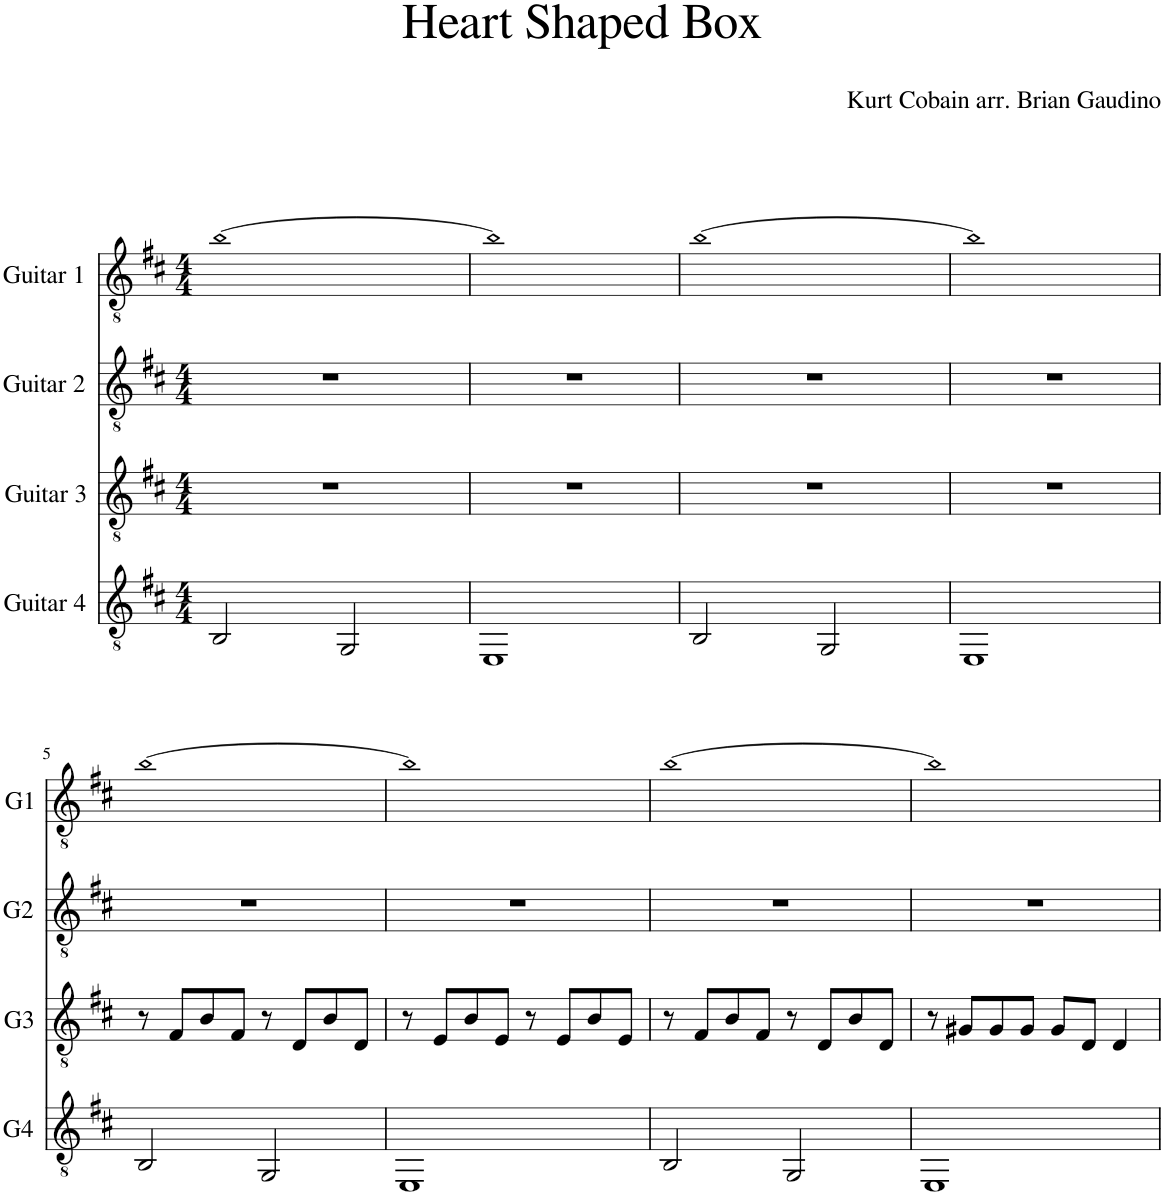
**kern	**kern	**kern	**kern
*part4	*part3	*part2	*part1
*staff4	*staff3	*staff2	*staff1
*I"Guitar 4	*I"Guitar 3	*I"Guitar 2	*I"Guitar 1
*I'G4	*I'G3	*I'G2	*I'G1
*clefGv2	*clefGv2	*clefGv2	*clefGv2
*k[f#c#]	*k[f#c#]	*k[f#c#]	*k[f#c#]
*M4/4	*M4/4	*M4/4	*M4/4
=1	=1	=1	=1
2BB/	1r	1r	[1b
2GG/	.	.	.
=2	=2	=2	=2
1EE	1r	1r	1b]
=3	=3	=3	=3
2BB/	1r	1r	[1b
2GG/	.	.	.
=4	=4	=4	=4
1EE	1r	1r	1b]
!!LO:LB:g=z
=5	=5	=5	=5
2BB/	8r	1r	[1b
.	8F#/L	.	.
.	8B/	.	.
.	8F#/J	.	.
2GG/	8r	.	.
.	8D/L	.	.
.	8B/	.	.
.	8D/J	.	.
=6	=6	=6	=6
1EE	8r	1r	1b]
.	8E/L	.	.
.	8B/	.	.
.	8E/J	.	.
.	8r	.	.
.	8E/L	.	.
.	8B/	.	.
.	8E/J	.	.
=7	=7	=7	=7
2BB/	8r	1r	[1b
.	8F#/L	.	.
.	8B/	.	.
.	8F#/J	.	.
2GG/	8r	.	.
.	8D/L	.	.
.	8B/	.	.
.	8D/J	.	.
=8	=8	=8	=8
1EE	8r	1r	1b]
.	8G#X/L	.	.
.	8G#/	.	.
.	8G#/J	.	.
.	8G#/L	.	.
.	8D/J	.	.
.	4D/	.	.
=	=	=	=
*-	*-	*-	*-
